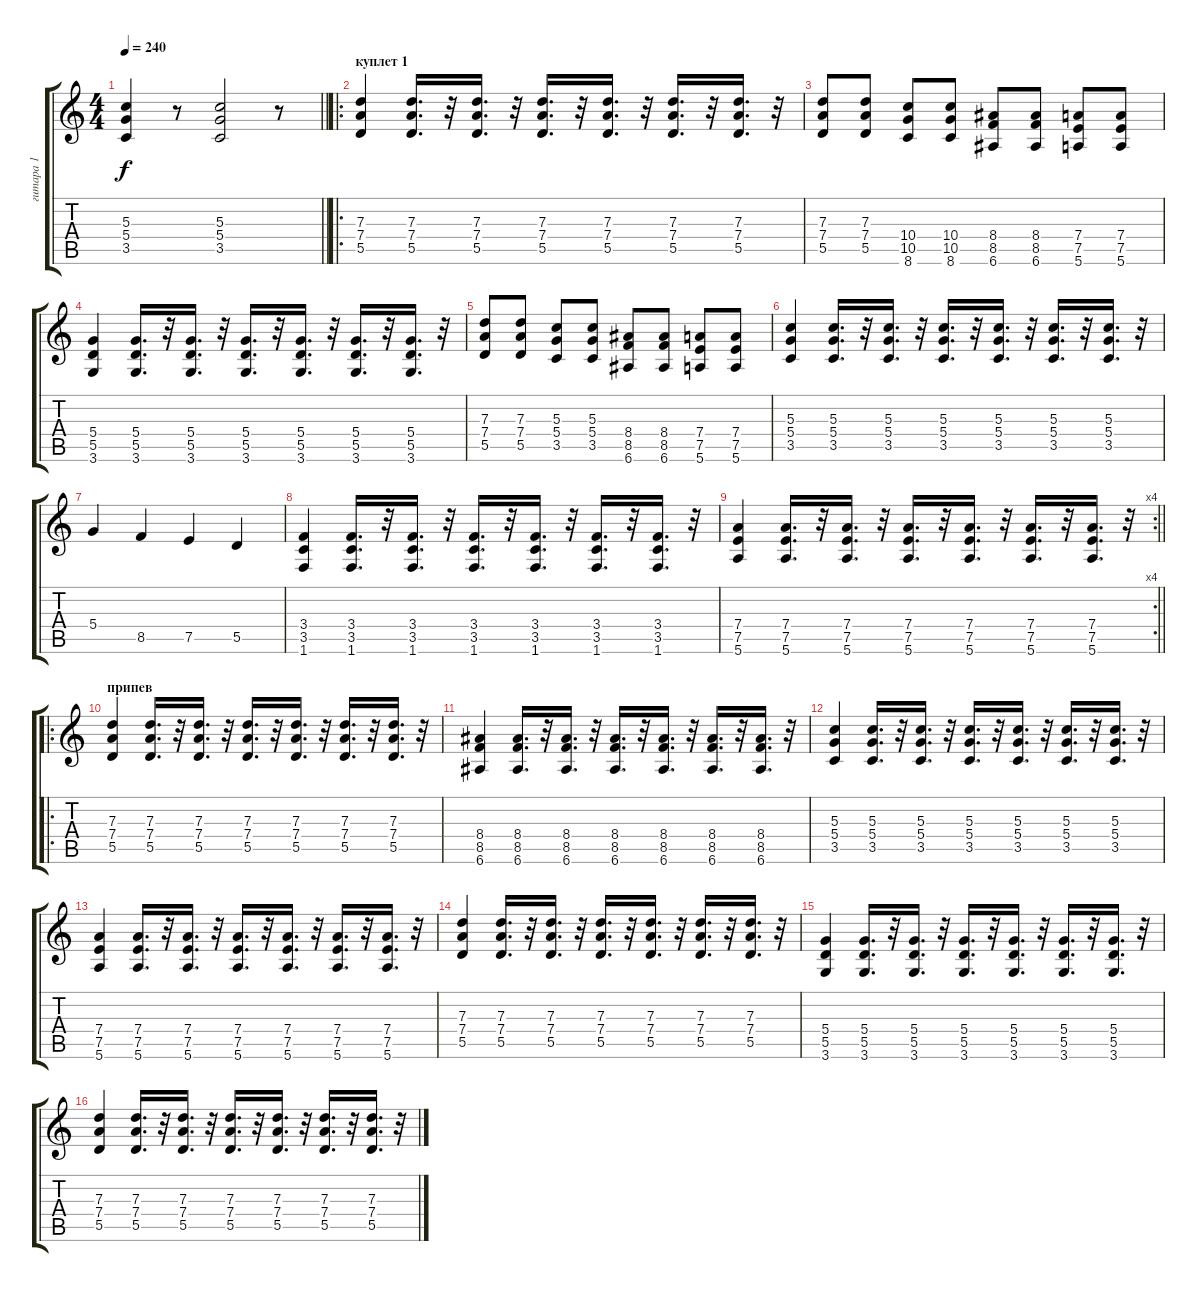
\track ("гитара 1" "гитара 1") {instrument overdrivenguitar}
\staff {score tabs}
\tuning (E4 B3 G3 D3 A2 E2) {hide}
\ts (4 4)
\tempo 240
\clef g2
\barLineRight lightlight
\ks c
(5.3 5.4 3.5).4{dy f} r.8 (5.3 5.4 3.5).2 r.8 |
\ro
\section ("" "куплет 1")
(7.3 7.4 5.5).4 (7.3 7.4 5.5).16{d} r.32 (7.3 7.4 5.5).16{d} r.32 (7.3 7.4 5.5).16{d} r.32 (7.3 7.4 5.5).16{d} r.32 (7.3 7.4 5.5).16{d} r.32 (7.3 7.4 5.5).16{d} r.32 |
(7.3 7.4 5.5).8 (7.3 7.4 5.5).8 (10.4 10.5 8.6).8 (10.4 10.5 8.6).8 (8.4 8.5 6.6).8 (8.4 8.5 6.6).8 (7.4 7.5 5.6).8 (7.4 7.5 5.6).8 |
(5.4 5.5 3.6).4 (5.4 5.5 3.6).16{d} r.32 (5.4 5.5 3.6).16{d} r.32 (5.4 5.5 3.6).16{d} r.32 (5.4 5.5 3.6).16{d} r.32 (5.4 5.5 3.6).16{d} r.32 (5.4 5.5 3.6).16{d} r.32 |
(7.3 7.4 5.5).8 (7.3 7.4 5.5).8 (5.3 5.4 3.5).8 (5.3 5.4 3.5).8 (8.4 8.5 6.6).8 (8.4 8.5 6.6).8 (7.4 7.5 5.6).8 (7.4 7.5 5.6).8 |
(5.3 5.4 3.5).4 (5.3 5.4 3.5).16{d} r.32 (5.3 5.4 3.5).16{d} r.32 (5.3 5.4 3.5).16{d} r.32 (5.3 5.4 3.5).16{d} r.32 (5.3 5.4 3.5).16{d} r.32 (5.3 5.4 3.5).16{d} r.32 |
5.4.4 8.5.4 7.5.4 5.5.4 |
(3.4 3.5 1.6).4 (3.4 3.5 1.6).16{d} r.32 (3.4 3.5 1.6).16{d} r.32 (3.4 3.5 1.6).16{d} r.32 (3.4 3.5 1.6).16{d} r.32 (3.4 3.5 1.6).16{d} r.32 (3.4 3.5 1.6).16{d} r.32 |
\rc 4
\barLineRight lightlight
(7.4 7.5 5.6).4 (7.4 7.5 5.6).16{d} r.32 (7.4 7.5 5.6).16{d} r.32 (7.4 7.5 5.6).16{d} r.32 (7.4 7.5 5.6).16{d} r.32 (7.4 7.5 5.6).16{d} r.32 (7.4 7.5 5.6).16{d} r.32 |
\ro
\section ("" "припев")
(7.3 7.4 5.5).4 (7.3 7.4 5.5).16{d} r.32 (7.3 7.4 5.5).16{d} r.32 (7.3 7.4 5.5).16{d} r.32 (7.3 7.4 5.5).16{d} r.32 (7.3 7.4 5.5).16{d} r.32 (7.3 7.4 5.5).16{d} r.32 |
(8.4 8.5 6.6).4 (8.4 8.5 6.6).16{d} r.32 (8.4 8.5 6.6).16{d} r.32 (8.4 8.5 6.6).16{d} r.32 (8.4 8.5 6.6).16{d} r.32 (8.4 8.5 6.6).16{d} r.32 (8.4 8.5 6.6).16{d} r.32 |
(5.3 5.4 3.5).4 (5.3 5.4 3.5).16{d} r.32 (5.3 5.4 3.5).16{d} r.32 (5.3 5.4 3.5).16{d} r.32 (5.3 5.4 3.5).16{d} r.32 (5.3 5.4 3.5).16{d} r.32 (5.3 5.4 3.5).16{d} r.32 |
(7.4 7.5 5.6).4 (7.4 7.5 5.6).16{d} r.32 (7.4 7.5 5.6).16{d} r.32 (7.4 7.5 5.6).16{d} r.32 (7.4 7.5 5.6).16{d} r.32 (7.4 7.5 5.6).16{d} r.32 (7.4 7.5 5.6).16{d} r.32 |
(7.3 7.4 5.5).4 (7.3 7.4 5.5).16{d} r.32 (7.3 7.4 5.5).16{d} r.32 (7.3 7.4 5.5).16{d} r.32 (7.3 7.4 5.5).16{d} r.32 (7.3 7.4 5.5).16{d} r.32 (7.3 7.4 5.5).16{d} r.32 |
(5.4 5.5 3.6).4 (5.4 5.5 3.6).16{d} r.32 (5.4 5.5 3.6).16{d} r.32 (5.4 5.5 3.6).16{d} r.32 (5.4 5.5 3.6).16{d} r.32 (5.4 5.5 3.6).16{d} r.32 (5.4 5.5 3.6).16{d} r.32 |
(7.3 7.4 5.5).4 (7.3 7.4 5.5).16{d} r.32 (7.3 7.4 5.5).16{d} r.32 (7.3 7.4 5.5).16{d} r.32 (7.3 7.4 5.5).16{d} r.32 (7.3 7.4 5.5).16{d} r.32 (7.3 7.4 5.5).16{d} r.32
